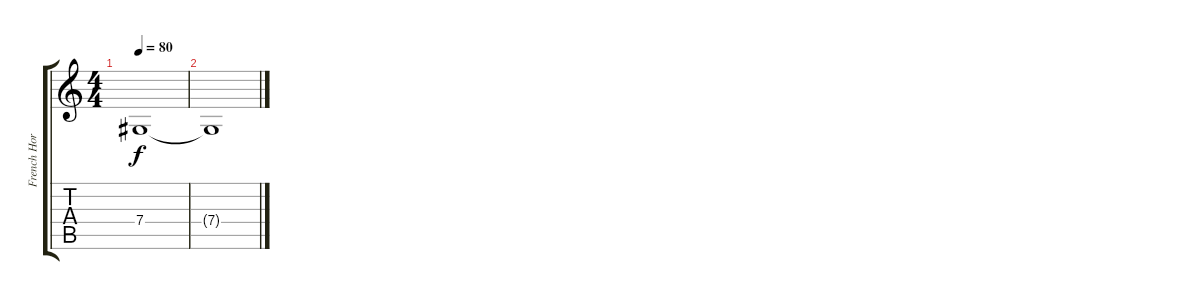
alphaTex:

\track ("French Horn" "French Hor") {instrument frenchhorn}
\staff {score tabs}
\tuning (Eb4 Bb3 Gb3 Db3 Ab2 Eb2) {hide}
\ts (4 4)
\tempo 80
\clef g2
\ks c
7.4.1{dy f volume 0} |
7.4{t}.1
